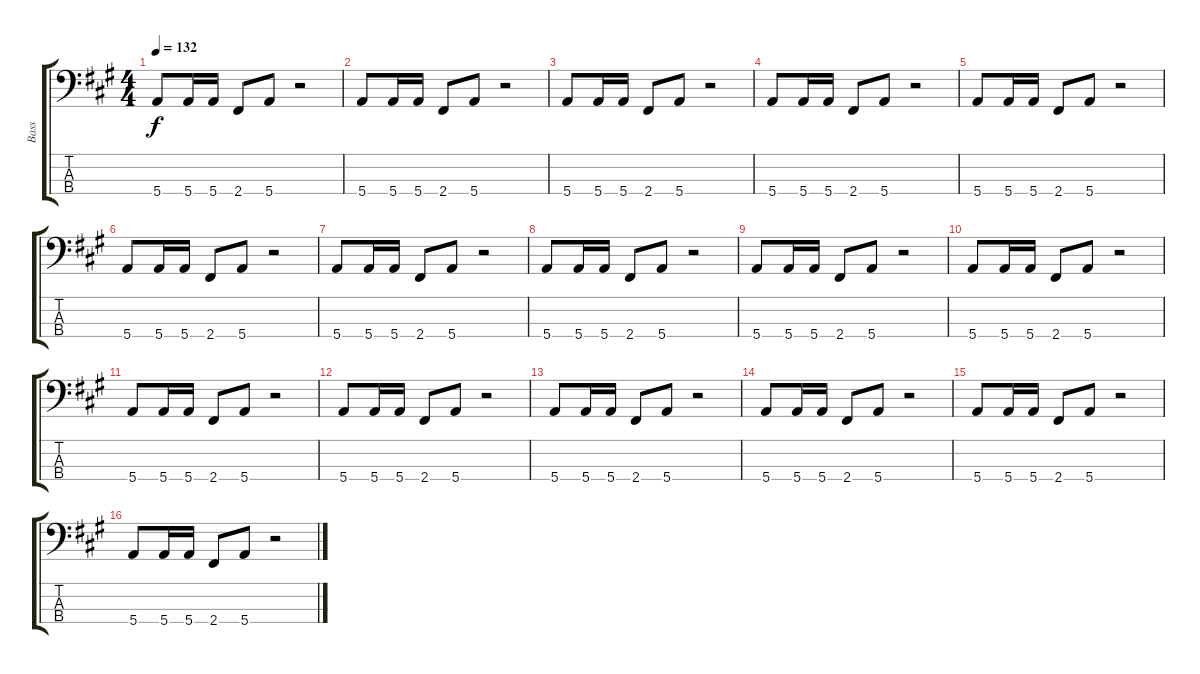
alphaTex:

\track ("Bass" "Bass") {instrument electricbasspick}
\staff {score tabs}
\tuning (G2 D2 A1 E1) {hide}
\ts (4 4)
\tempo 132
\clef f4
\ks a
5.4.8{dy f} 5.4.16 5.4.16 2.4.8 5.4.8 r.2 |
5.4.8 5.4.16 5.4.16 2.4.8 5.4.8 r.2 |
5.4.8 5.4.16 5.4.16 2.4.8 5.4.8 r.2 |
5.4.8 5.4.16 5.4.16 2.4.8 5.4.8 r.2 |
5.4.8 5.4.16 5.4.16 2.4.8 5.4.8 r.2 |
5.4.8 5.4.16 5.4.16 2.4.8 5.4.8 r.2 |
5.4.8 5.4.16 5.4.16 2.4.8 5.4.8 r.2 |
5.4.8 5.4.16 5.4.16 2.4.8 5.4.8 r.2 |
5.4.8 5.4.16 5.4.16 2.4.8 5.4.8 r.2 |
5.4.8 5.4.16 5.4.16 2.4.8 5.4.8 r.2 |
5.4.8 5.4.16 5.4.16 2.4.8 5.4.8 r.2 |
5.4.8 5.4.16 5.4.16 2.4.8 5.4.8 r.2 |
5.4.8 5.4.16 5.4.16 2.4.8 5.4.8 r.2 |
5.4.8 5.4.16 5.4.16 2.4.8 5.4.8 r.2 |
5.4.8 5.4.16 5.4.16 2.4.8 5.4.8 r.2 |
5.4.8 5.4.16 5.4.16 2.4.8 5.4.8 r.2
